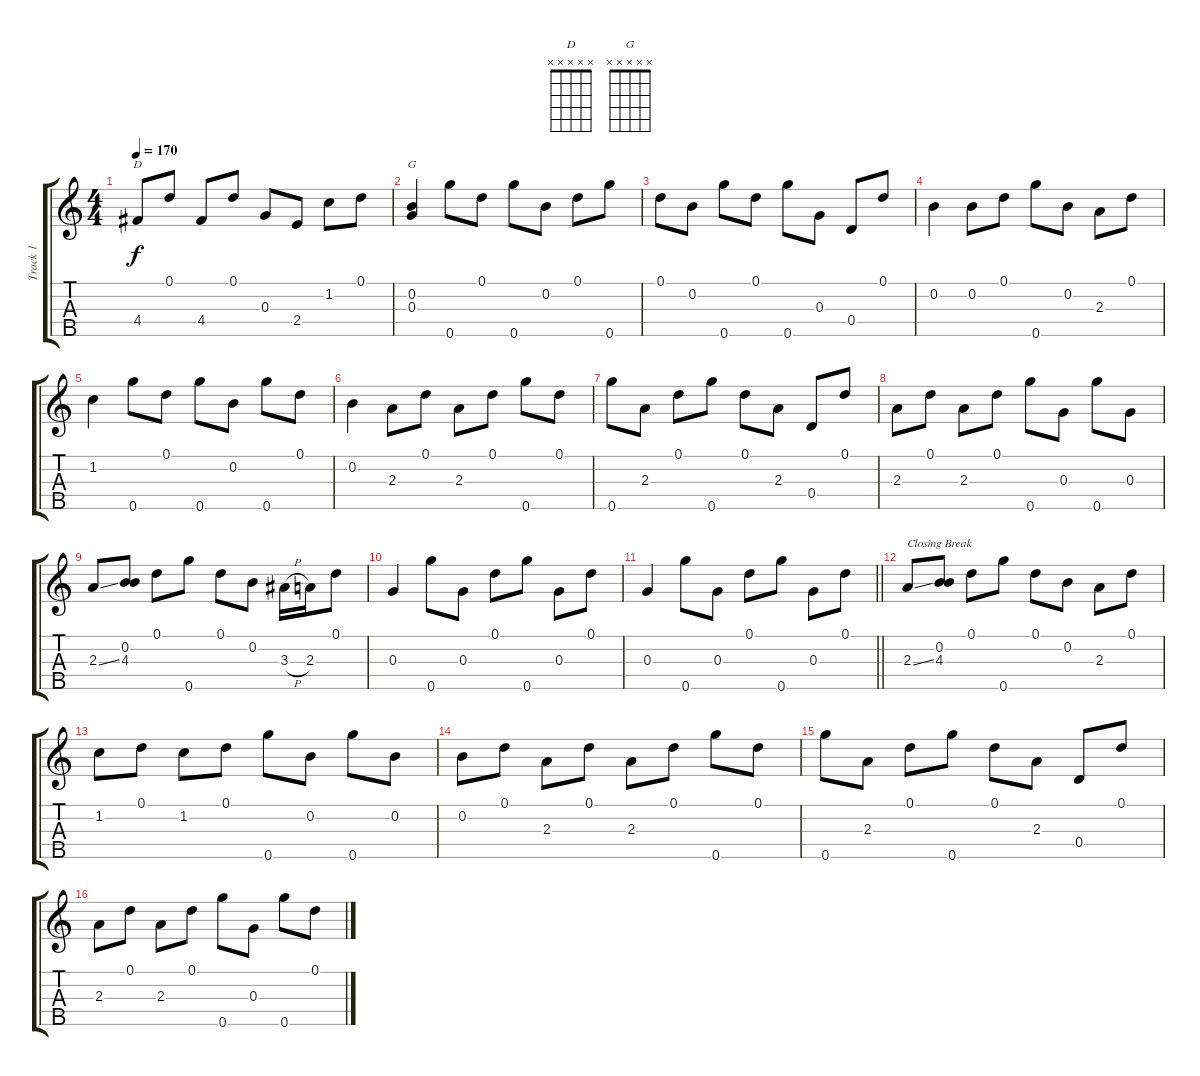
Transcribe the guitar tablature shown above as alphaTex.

\track ("Track 1" "Track 1") {instrument banjo}
\staff {score tabs}
\tuning (D4 B3 G3 D3 G4) {hide}
\displaytranspose 12
\chord ("D" x x x x x)
\chord ("G" x x x x x)
\ts (4 4)
\tempo 170
\clef g2
\ks c
4.4.8{ch "D" dy f} 0.1.8 4.4.8 0.1.8 0.3.8 2.4.8 1.2.8 0.1.8 |
(0.2 0.3).4{ch "G"} 0.5.8 0.1.8 0.5.8 0.2.8 0.1.8 0.5.8 |
0.1.8 0.2.8 0.5.8 0.1.8 0.5.8 0.3.8 0.4.8 0.1.8 |
0.2.4 0.2.8 0.1.8 0.5.8 0.2.8 2.3.8 0.1.8 |
1.2.4 0.5.8 0.1.8 0.5.8 0.2.8 0.5.8 0.1.8 |
0.2.4 2.3.8 0.1.8 2.3.8 0.1.8 0.5.8 0.1.8 |
0.5.8 2.3.8 0.1.8 0.5.8 0.1.8 2.3.8 0.4.8 0.1.8 |
2.3.8 0.1.8 2.3.8 0.1.8 0.5.8 0.3.8 0.5.8 0.3.8 |
2.3{ss}.8 (0.2 4.3).8 0.1.8 0.5.8 0.1.8 0.2.8 3.3{h}.16 2.3.16 0.1.8 |
0.3.4 0.5.8 0.3.8 0.1.8 0.5.8 0.3.8 0.1.8 |
\barLineRight lightlight
0.3.4 0.5.8 0.3.8 0.1.8 0.5.8 0.3.8 0.1.8 |
2.3{ss}.8{txt "Closing Break"} (0.2 4.3).8 0.1.8 0.5.8 0.1.8 0.2.8 2.3.8 0.1.8 |
1.2.8 0.1.8 1.2.8 0.1.8 0.5.8 0.2.8 0.5.8 0.2.8 |
0.2.8 0.1.8 2.3.8 0.1.8 2.3.8 0.1.8 0.5.8 0.1.8 |
0.5.8 2.3.8 0.1.8 0.5.8 0.1.8 2.3.8 0.4.8 0.1.8 |
2.3.8 0.1.8 2.3.8 0.1.8 0.5.8 0.3.8 0.5.8 0.1.8
